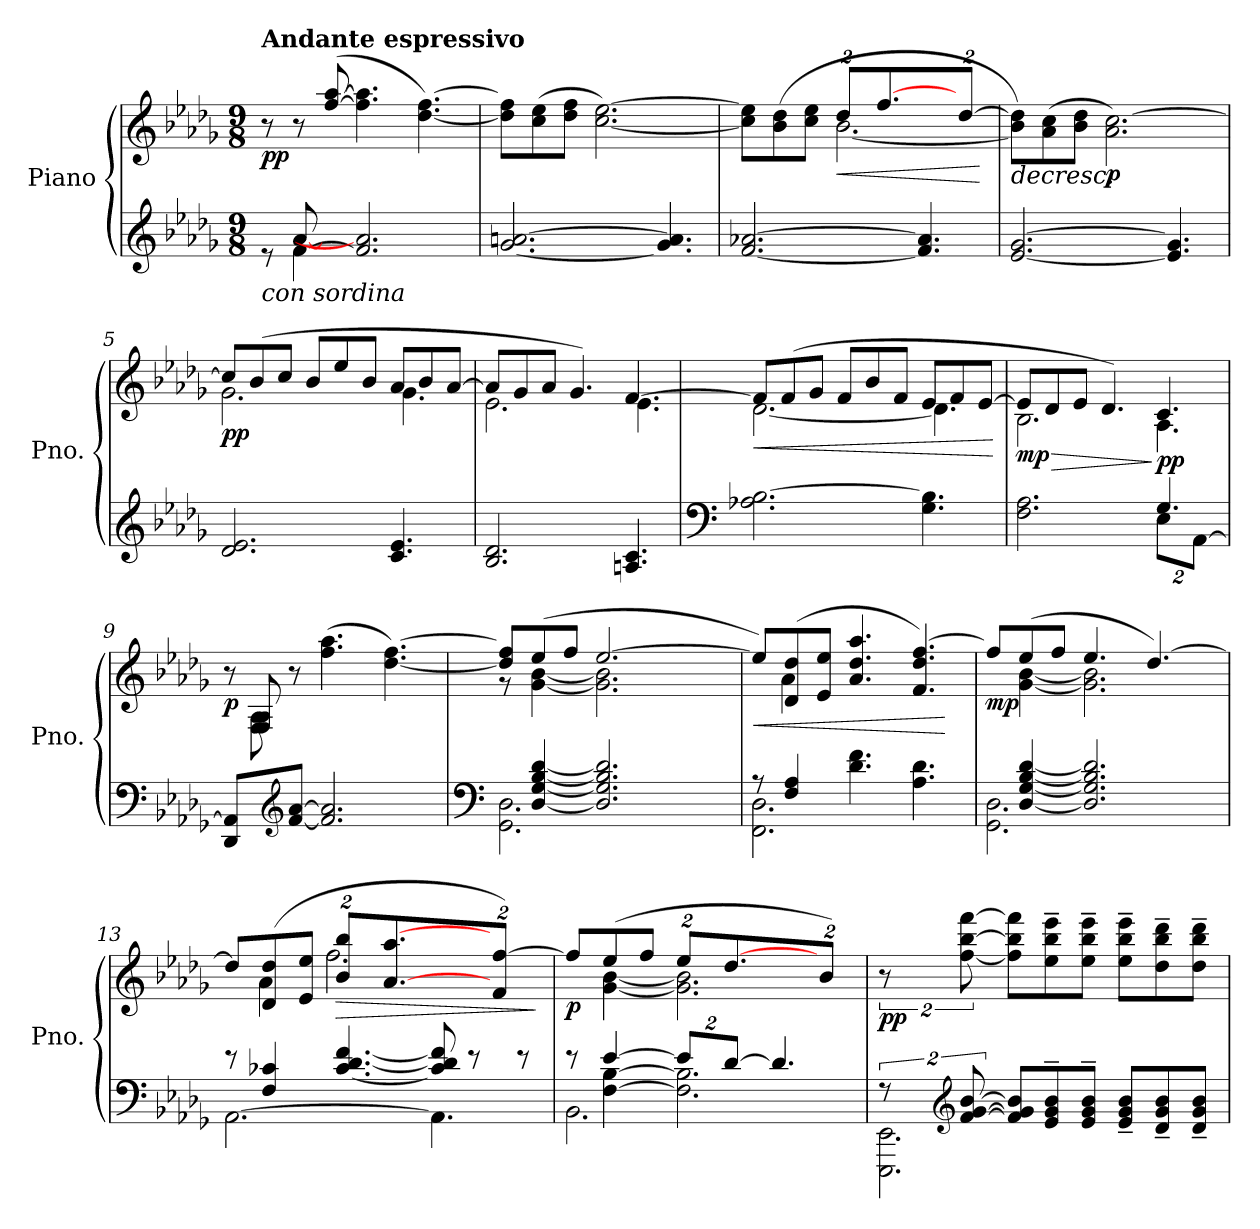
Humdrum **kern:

**kern	**kern	**dynam
*part1	*part1	*part1
*staff2	*staff1	*staff1/2
*I"Piano	*	*
*I'Pno.	*	*
*clefG2	*clefG2	*
*k[b-e-a-d-g-]	*k[b-e-a-d-g-]	*
*M9/8	*M9/8	*
*MM75	*MM75	*
=1	=1	=1
*^	*^	*
!	!	!LO:TX:a:B:t=Andante espressivo	!	!
!LO:TX:b:i:t=con sordina	!	!	!	!
!	!	!	!	!LO:DY:b
8re	8ryy	8r	4ryy	pp
[4f\	[8a-/L	8r	.	.
.	2..ryy	([8ff [8aa-	8ff\ 8aa-\J	.
2.f/] 2.a-/]	.	4.ff\] 4.aa-\]	2.ryy	.
.	.	[4.dd-\ [4.ff\)	.	.
*v	*v	*	*	*
*	*v	*v	*
=2	=2	=2
[2.g-/ [2.an/	8dd-\] 8ff\]L	.
.	(8cc\ 8ee-\	.
.	8dd-\ 8ff\J	.
.	[2.cc\ [2.ee-\)	.
4.g-/] 4.a/]	.	.
=3	=3	=3
*	*^	*
[2.f/ [2.a-X/	8cc\] 8ee-\]L	4.ryy	.
.	(8b-\ 8dd-\	.	.
.	8cc\ 8ee-\J	.	.
*	*Xbrackettup	*	*
!	!	!	!LO:HP:b
.	16%3dd-/L	[2.b-\	<
.	[4.ff/	.	.
4.f/] 4.a-/]	.	.	.
.	[16%3dd-/J	.	.
*	*v	*v	*
.	.	[
=4	=4	=4
!	!	!LO:HP:b
[2.e-/ [2.g-/	8b-\] 8dd-\]L)	>
.	(8a-\ 8cc\	.
.	8b-\ 8dd-\J	.
!	!	!LO:DY:b
.	2.a-\ [2.cc\)	p
4.e-/] 4.g-/]	.	.
.	.	]
=5	=5	=5
*	*^	*
!	!	!	!LO:DY:b
2.d-/ 2.e-/	8cc/L]	2.g-\	pp
.	(8b-/	.	.
.	8cc/J	.	.
.	8b-/L	.	.
.	8ee-/	.	.
.	8b-/J	.	.
4.c/ 4.e-/	8a-/L	4.g-\	.
.	8b-/	.	.
.	[8a-/J	.	.
!!LO:LB:g=z	!!
=6	=6	=6	=6
2.B-/ 2.d-/	8a-/L]	2.e-\	.
.	8g-/	.	.
.	8a-/J	.	.
.	4.g-/)	.	.
4.An/ 4.c/	[4.f/	4.e-\	.
=7	=7	=7	=7
*clefF4	*	*	*
!	!	!	!LO:HP:b
2.A-X\ [2.B-\	8f/L]	[2.d-\	<
.	(8f/	.	.
.	8g-/J	.	.
.	8f/L	.	.
.	8b-/	.	.
.	8f/J	.	.
4.G-\ 4.B-\]	8e-/L	4.d-\]	.
.	8f/	.	.
.	[8e-/J	.	.
*	*v	*v	*
.	.	[
=8	=8	=8
*^	*	*
!	!	!	!LO:HP:b
*	*	*^	*
!	!	!	!	!LO:DY:n=1:b
2.F\ 2.A-\	2.ryy	8e-/L]	2.B-\	> mp
.	.	8d-/	.	.
.	.	8e-/J	.	.
.	.	4.d-/)	.	.
*Xbrackettup	*	*	*	*
!	!	!	!	!LO:DY:n=2:b
16%3E-\L	4.G-/	4.c/	4.A-\	] pp
[16%3AA-\J	.	.	.	.
*v	*v	*	*	*
=9	=9	=9	=9
!	!	!	!LO:DY:b
8DD-/ 8AA-/]L	8r	8ryy	p
8ryy	8F/ 8A-/	8F\ 8A-\	.
*clefG2	*	*	*
[8f/ [8a-/J	8r	2..ryy	.
2.f/] 2.a-/]	(4.ff\ 4.aa-\	.	.
.	[4.dd-\ [4.ff\)	.	.
=10	=10	=10	=10
*clefF4	*	*	*
*^	*	*	*
2.GG-\ 2.D-\	8ryy	8dd-/] 8ff/]L	8r	.
.	[4D-/ [4G-/ [4B-/ [4d-/	(8ee-/	[4g-\ [4b-\	.
.	.	8ff/J	.	.
.	2.D-/] 2.G-/] 2.B-/] 2.d-/]	[2.ee-/	2.g-\] 2.b-\]	.
4ryy	.	.	.	.
8ryy	.	.	.	.
!!LO:LB:g=z	!!
=11	=11	=11	=11	=11
!	!	!	!	!LO:HP:b
8r	2.FF\ 2.D-\	8ee-/L])	8ryy	<
4F/ 4A-/	.	(8d-/ 8dd-/	4a-\	.
.	.	8e-/ 8ee-/J	.	.
4.d-\ 4.f\	.	4.a-/ 4.dd-/ 4.aa-/	2.ryy	.
4.A-\ 4.d-\	4.ryy	4.f/ 4.dd-/ [4.ff/)	.	.
*v	*v	*	*	*
*	*v	*v	*
.	.	[
=12	=12	=12
*^	*^	*
!	!	!	!	!LO:DY:b
2.GG-\ 2.D-\	8ryy	8ff/L]	8ryy	mp
.	[4D-/ [4G-/ [4B-/ [4d-/	(8ee-/	[4g-\ [4b-\	.
.	.	8ff/J	.	.
.	2.D-/] 2.G-/] 2.B-/] 2.d-/]	4.ee-/	2.g-\] 2.b-\]	.
4ryy	.	[4.dd-/)	.	.
8ryy	.	.	.	.
=13	=13	=13	=13	=13
[2.AA-\	8re	8dd-/L]	8ryy	.
.	4F/ 4c-X/	(>8d-/ 8dd-/	4a-\	.
.	.	8e-/ 8ee-/J	.	.
!	!	!	!	!LO:HP:b
.	[4.c-/ [4.d-/ [4.f/	16%3b-/ 16%3bb-/L	2.ff\	>
.	.	[4.a-/ [4.aa-/	.	.
4.AA-\]	8c-/] 8d-/] 8f/]	.	.	.
.	8re	.	.	.
.	.	16%3f/ [16%3ff/J)	.	.
.	8re	.	.	.
*v	*v	*	*	*
*	*v	*v	*
.	.	]
=14	=14	=14
*^	*^	*
*	*^	*	*	*
!	!	!	!	!	!LO:DY:b
8r	2.BB-\	8ryy	8ff/L]	8ryy	p
[4e-/	.	[4F\ [4B-\	(8ee-/	[4g-\ [4b-\	.
.	.	.	8ff/J	.	.
16%3e-/L]	.	2.F\] 2.B-\]	16%3ee-/L	2.g-\] 2.b-\]	.
[16%3d-/J	.	.	[4.dd-/	.	.
4.d-/]	4.ryy	.	.	.	.
.	.	.	16%3b-/J)	.	.
*v	*v	*v	*	*	*
*	*v	*v	*
!!LO:LB:g=z
=15	=15	=15
*brackettup	*brackettup	*
*^	*	*
!	!	!	!LO:DY:b
16%3r	2.EEE-\ 2.EE-\	16%3r	pp
*clefG2	*	*	*
[16%3f/ [16%3g-/ [16%3b-/	.	[16%3ff\ [16%3bb-\ [16%3fff\	.
8f/] 8g-/] 8b-/]L	.	8ff\] 8bb-\] 8fff\]L	.
8e-/~ 8g-/~ 8b-/~	.	8ee-\~ 8bb-\~ 8eee-\~	.
8e-/~ 8g-/~ 8b-/~J	.	8ee-\~ 8bb-\~ 8eee-\~J	.
8e-/~ 8g-/~ 8b-/~L	4.ryy	8ee-\~ 8bb-\~ 8eee-\~L	.
8d-/~ 8g-/~ 8b-/~	.	8dd-\~ 8bb-\~ 8ddd-\~	.
8d-/~ 8g-/~ 8b-/~J	.	8dd-\~ 8bb-\~ 8ddd-\~J	.
*v	*v	*	*
=	=	=
*-	*-	*-
